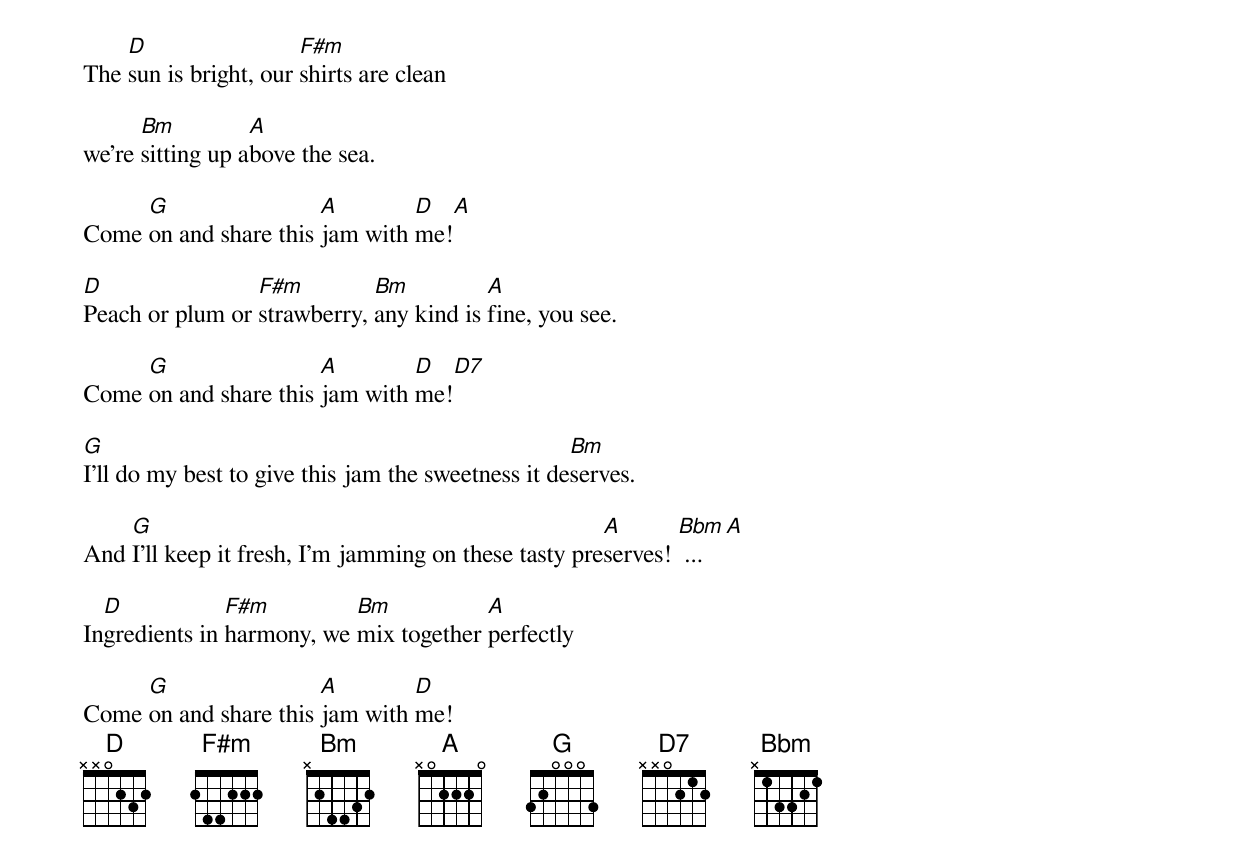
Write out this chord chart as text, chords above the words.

    D                  F#m
The sun is bright, our shirts are clean

      Bm          A
we're sitting up above the sea.

     G                 A        D    A
Come on and share this jam with me!

D                F#m         Bm          A
Peach or plum or strawberry, any kind is fine, you see.

     G                 A        D   D7
Come on and share this jam with me!

G                                                   Bm
I'll do my best to give this jam the sweetness it deserves.

    G                                                 A       Bbm  A
And I'll keep it fresh, I'm jamming on these tasty preserves!  ...

  D            F#m         Bm           A
Ingredients in harmony, we mix together perfectly

     G                 A        D
Come on and share this jam with me!
